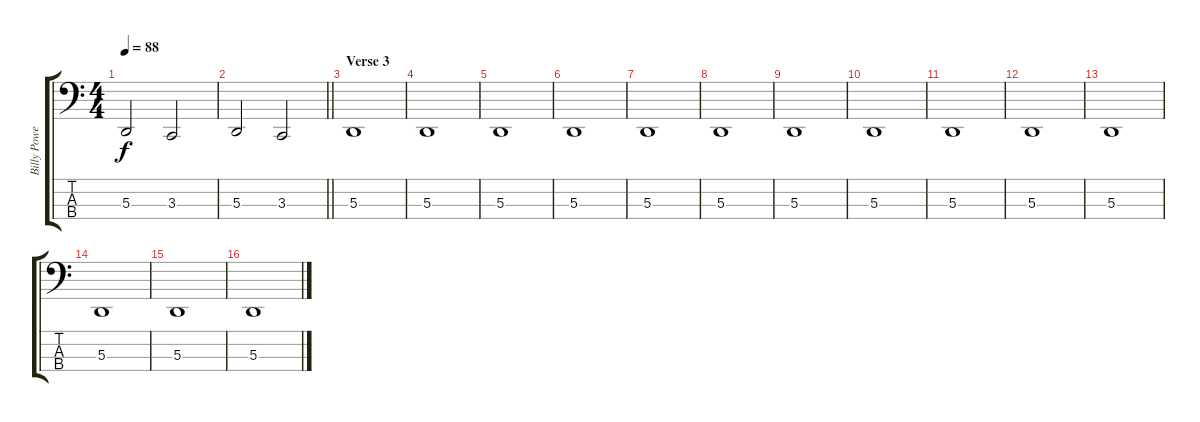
\track ("Billy Powell - LH" "Billy Powe") {instrument brightacousticpiano}
\staff {score tabs}
\tuning (G2 D2 A1 E1) {hide}
\ts (4 4)
\tempo 88
\clef f4
\ks c
5.3.2{dy f} 3.3.2 |
\barLineRight lightlight
5.3.2 3.3.2 |
\section ("" "Verse 3")
5.3.1 |
5.3.1 |
5.3.1 |
5.3.1 |
5.3.1 |
5.3.1 |
5.3.1 |
5.3.1 |
5.3.1 |
5.3.1 |
5.3.1 |
5.3.1 |
5.3.1 |
5.3.1
